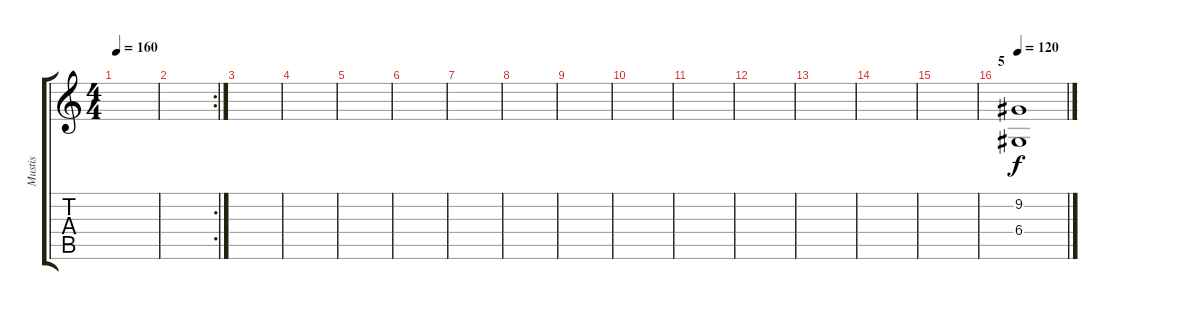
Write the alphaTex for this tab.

\track ("Mustis" "Mustis") {instrument stringensemble1}
\staff {score tabs}
\tuning (E4 B3 G3 D3 A2 E2) {hide}
\ts (4 4)
\tempo 160
\clef g2
\ks c
|
\rc 2
|
|
|
|
|
|
|
|
|
|
|
|
|
|
\section ("" "5")
\tempo 120
(9.2 6.4).1
